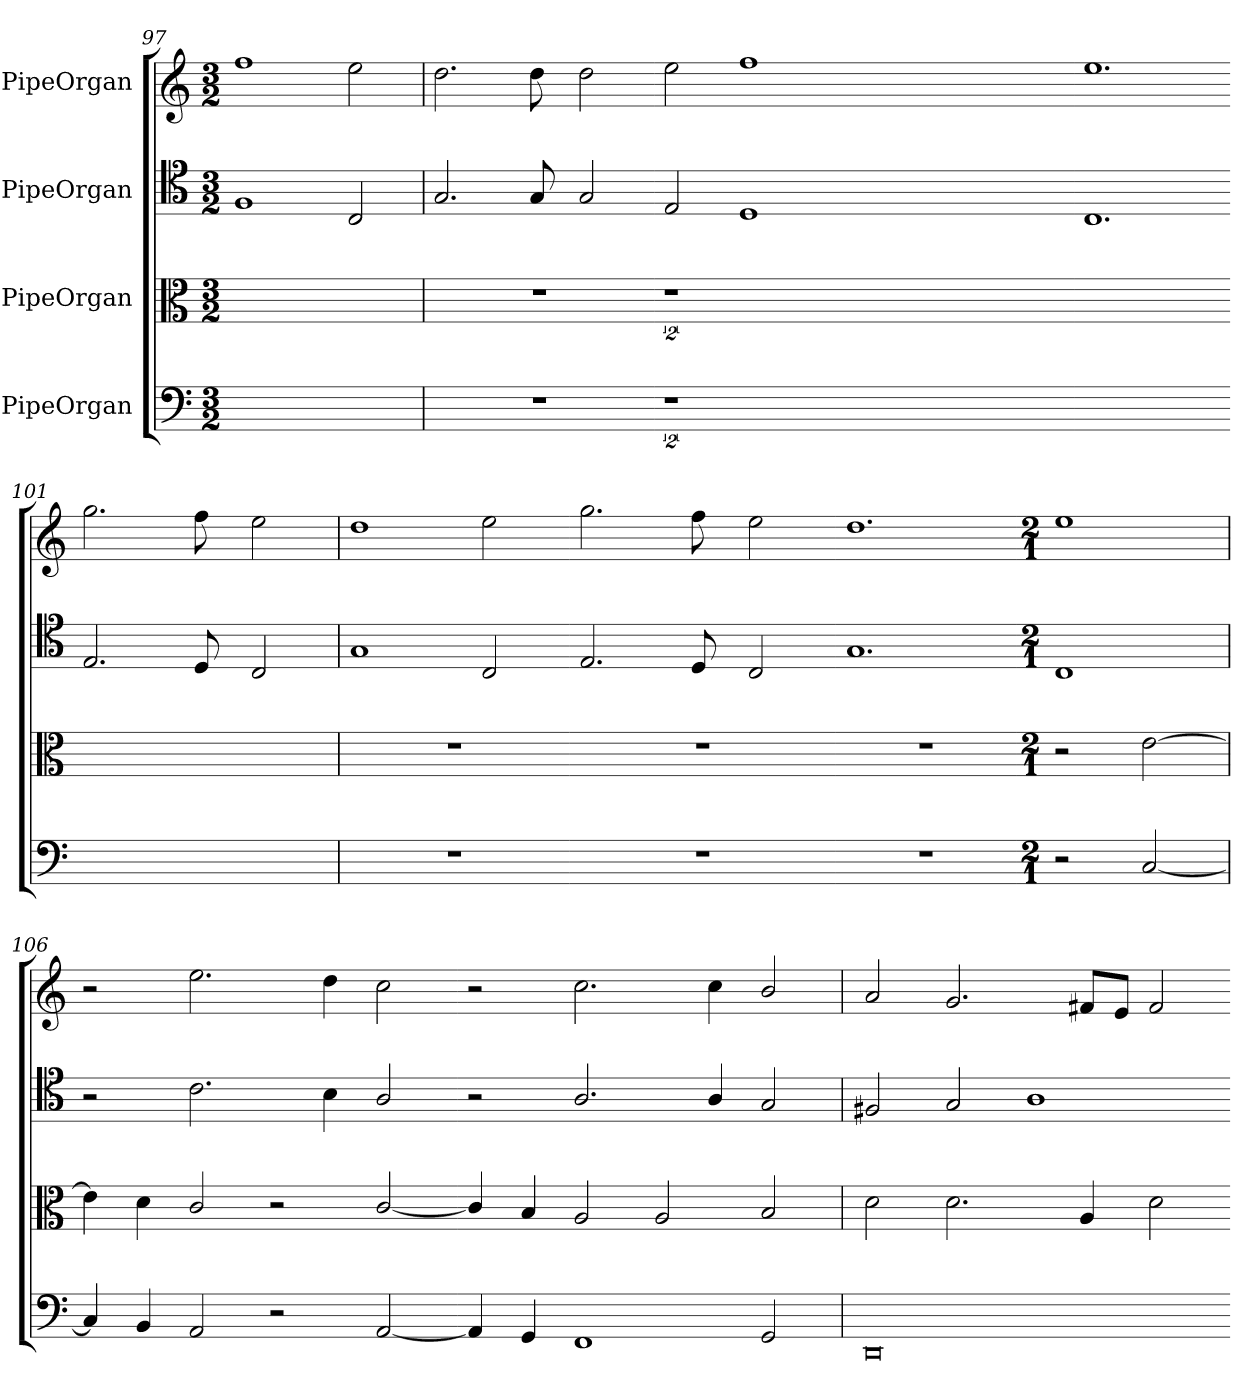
**kern	**kern	**kern	**kern
*part4	*part3	*part2	*part1
*staff4	*staff3	*staff2	*staff1
*I"PipeOrgan	*I"PipeOrgan	*I"PipeOrgan	*I"PipeOrgan
*clefF4	*clefC3	*clefC4	*clefG2
*k[]	*k[]	*k[]	*k[]
*C:	*C:	*C:	*C:
*M3/2	*M3/2	*M3/2	*M3/2
=97	=97	=97	=97
1.ryy	1.ryy	1F	1ff
.	.	2C/	2ee\
=98	=98	=98	=98
1.r	1.r	2.G/	2.dd\
!	!	!LO:N:vis=8	!LO:N:vis=8
.	.	4G/	4dd\
.	.	2G/	2dd\
=99-	=99-	=99-	=99-
2%9r	2%9r	2E/	2ee\
.	.	1D	1ff
.	.	0.ryy	0.ryy
=100-	=100-	=100-	=100-
1.ryy	1.ryy	1.C	1.ee
=101-	=101-	=101-	=101-
1.ryy	1.ryy	2.E/	2.gg\
!	!	!LO:N:vis=8	!LO:N:vis=8
.	.	4D/	4ff\
.	.	2C/	2ee\
=102	=102	=102	=102
1.r	1.r	1G	1dd
.	.	2C/	2ee\
=103-	=103-	=103-	=103-
1.r	1.r	2.E/	2.gg\
!	!	!LO:N:vis=8	!LO:N:vis=8
.	.	4D/	4ff\
.	.	2C/	2ee\
=104-	=104-	=104-	=104-
1.r	1.r	1.G	1.dd
=105-	=105-	=105-	=105-
*M2/1	*M2/1	*M2/1	*M2/1
2r	2r	1C	1ee
[2C/	[2e\	.	.
=106	=106	=106	=106
4C!/]	4e!\]	2r	2r
4BB/	4d\	.	.
2AA/	2c/	2.c\	2.ee\
2r	2r	.	.
.	.	4B\	4dd\
[2AA/	[2c/	2A/	2cc\
=107-	=107-	=107-	=107-
4AA/]	4c/]	2r	2r
4GG/	4B/	.	.
1FF	2A/	2.A/	2.cc\
.	2A/	.	.
.	.	4A/	4cc\
2GG/	2B/	2G/	2b/
=108	=108	=108	=108
0DD	2d\	2F#X/	2a/
.	2.d\	2G/	2.g/
.	.	1A	.
.	4A/	.	8f#X/L
.	.	.	8e/J
.	2d\	.	2f#/
=-	=-	=-	=-
*-	*-	*-	*-
